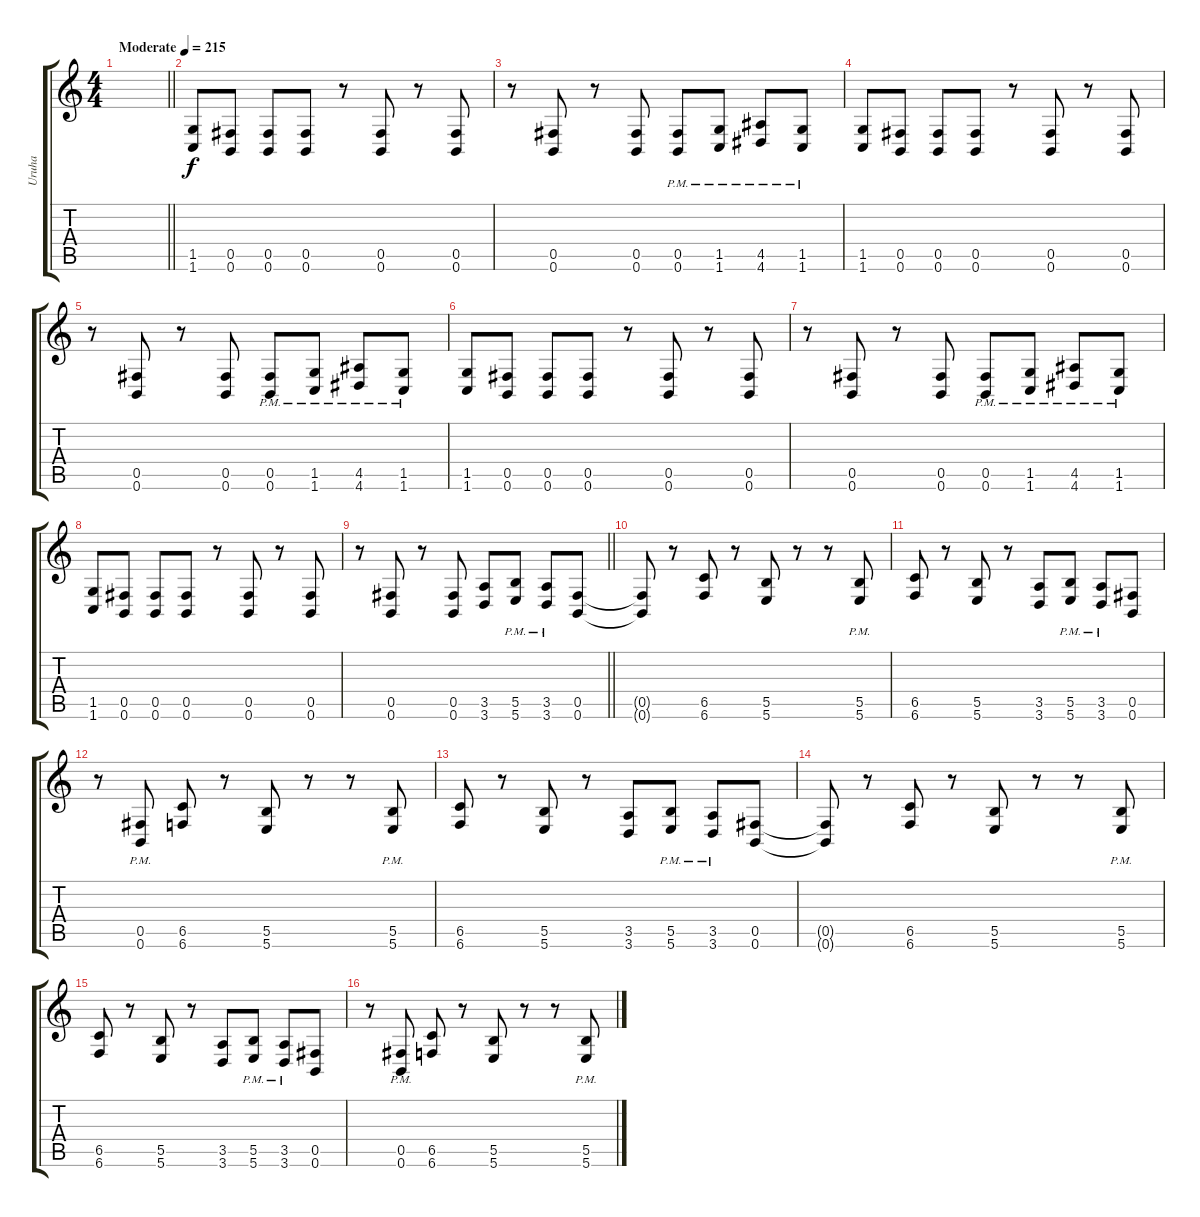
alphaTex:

\track ("Uruha" "Uruha") {instrument distortionguitar}
\staff {score tabs}
\tuning (Db4 Ab3 E3 B2 Gb2 B1) {hide}
\ts (4 4)
\tempo (215 "Moderate")
\clef g2
\barLineRight lightlight
\ks c
|
(1.5 1.6).8 (0.5 0.6).8 (0.5 0.6).8 (0.5 0.6).8 r.8 (0.5 0.6).8 r.8 (0.5 0.6).8 |
r.8 (0.5 0.6).8 r.8 (0.5 0.6).8 (0.5{pm} 0.6{pm}).8 (1.5{pm} 1.6{pm}).8 (4.5{pm} 4.6{pm}).8 (1.5{pm} 1.6{pm}).8 |
(1.5 1.6).8 (0.5 0.6).8 (0.5 0.6).8 (0.5 0.6).8 r.8 (0.5 0.6).8 r.8 (0.5 0.6).8 |
r.8 (0.5 0.6).8 r.8 (0.5 0.6).8 (0.5{pm} 0.6{pm}).8 (1.5{pm} 1.6{pm}).8 (4.5{pm} 4.6{pm}).8 (1.5{pm} 1.6{pm}).8 |
(1.5 1.6).8 (0.5 0.6).8 (0.5 0.6).8 (0.5 0.6).8 r.8 (0.5 0.6).8 r.8 (0.5 0.6).8 |
r.8 (0.5 0.6).8 r.8 (0.5 0.6).8 (0.5{pm} 0.6{pm}).8 (1.5{pm} 1.6{pm}).8 (4.5{pm} 4.6{pm}).8 (1.5{pm} 1.6{pm}).8 |
(1.5 1.6).8 (0.5 0.6).8 (0.5 0.6).8 (0.5 0.6).8 r.8 (0.5 0.6).8 r.8 (0.5 0.6).8 |
\barLineRight lightlight
r.8 (0.5 0.6).8 r.8 (0.5 0.6).8 (3.5 3.6).8 (5.5{pm} 5.6{pm}).8 (3.5{pm} 3.6{pm}).8 (0.5 0.6).8 |
(0.5{t} 0.6{t}).8 r.8 (6.5 6.6).8 r.8 (5.5 5.6).8 r.8 r.8 (5.5{pm} 5.6{pm}).8 |
(6.5 6.6).8 r.8 (5.5 5.6).8 r.8 (3.5 3.6).8 (5.5{pm} 5.6{pm}).8 (3.5{pm} 3.6{pm}).8 (0.5 0.6).8 |
r.8 (0.5{pm} 0.6{pm}).8 (6.5 6.6).8 r.8 (5.5 5.6).8 r.8 r.8 (5.5{pm} 5.6{pm}).8 |
(6.5 6.6).8 r.8 (5.5 5.6).8 r.8 (3.5 3.6).8 (5.5{pm} 5.6{pm}).8 (3.5{pm} 3.6{pm}).8 (0.5 0.6).8 |
(0.5{t} 0.6{t}).8 r.8 (6.5 6.6).8 r.8 (5.5 5.6).8 r.8 r.8 (5.5{pm} 5.6{pm}).8 |
(6.5 6.6).8 r.8 (5.5 5.6).8 r.8 (3.5 3.6).8 (5.5{pm} 5.6{pm}).8 (3.5{pm} 3.6{pm}).8 (0.5 0.6).8 |
r.8 (0.5{pm} 0.6{pm}).8 (6.5 6.6).8 r.8 (5.5 5.6).8 r.8 r.8 (5.5{pm} 5.6{pm}).8
